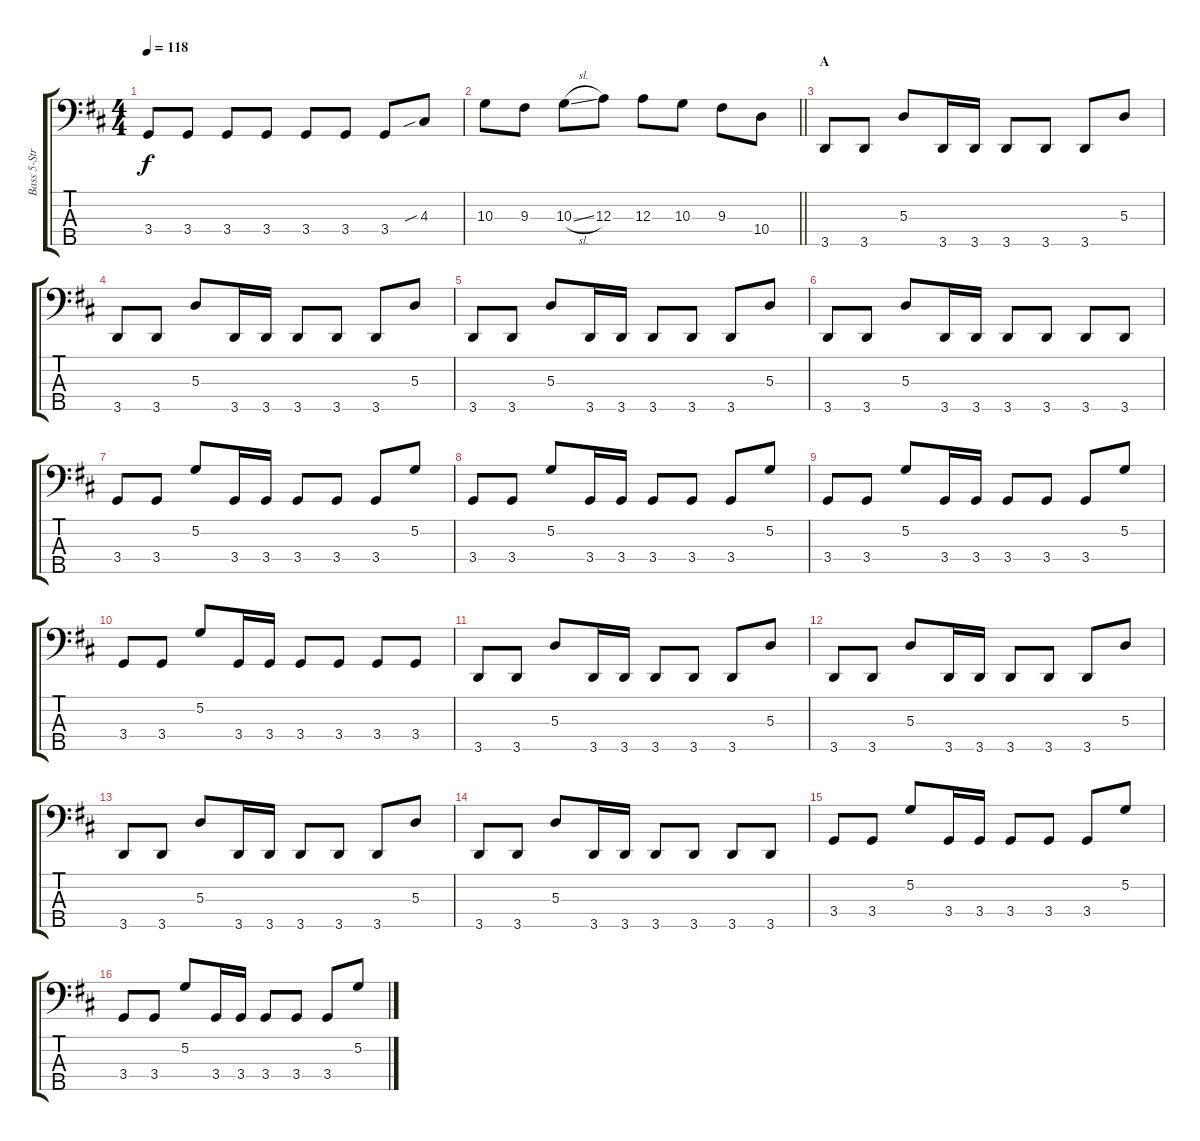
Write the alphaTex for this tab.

\track ("Bass 5-Strings" "Bass 5-Str") {instrument electricbassfinger}
\staff {score tabs}
\tuning (G2 D2 A1 E1 B0) {hide}
\ts (4 4)
\tempo 118
\clef f4
\ks d
3.4.8{dy f} 3.4.8 3.4.8 3.4.8 3.4.8 3.4.8 3.4.8 4.3{sib}.8 |
\barLineRight lightlight
10.3.8 9.3.8 10.3{sl}.8 12.3.8 12.3.8 10.3.8 9.3.8 10.4.8 |
\section ("" "A")
3.5.8 3.5.8 5.3.8 3.5.16 3.5.16 3.5.8 3.5.8 3.5.8 5.3.8 |
3.5.8 3.5.8 5.3.8 3.5.16 3.5.16 3.5.8 3.5.8 3.5.8 5.3.8 |
3.5.8 3.5.8 5.3.8 3.5.16 3.5.16 3.5.8 3.5.8 3.5.8 5.3.8 |
3.5.8 3.5.8 5.3.8 3.5.16 3.5.16 3.5.8 3.5.8 3.5.8 3.5.8 |
3.4.8 3.4.8 5.2.8 3.4.16 3.4.16 3.4.8 3.4.8 3.4.8 5.2.8 |
3.4.8 3.4.8 5.2.8 3.4.16 3.4.16 3.4.8 3.4.8 3.4.8 5.2.8 |
3.4.8 3.4.8 5.2.8 3.4.16 3.4.16 3.4.8 3.4.8 3.4.8 5.2.8 |
3.4.8 3.4.8 5.2.8 3.4.16 3.4.16 3.4.8 3.4.8 3.4.8 3.4.8 |
3.5.8 3.5.8 5.3.8 3.5.16 3.5.16 3.5.8 3.5.8 3.5.8 5.3.8 |
3.5.8 3.5.8 5.3.8 3.5.16 3.5.16 3.5.8 3.5.8 3.5.8 5.3.8 |
3.5.8 3.5.8 5.3.8 3.5.16 3.5.16 3.5.8 3.5.8 3.5.8 5.3.8 |
3.5.8 3.5.8 5.3.8 3.5.16 3.5.16 3.5.8 3.5.8 3.5.8 3.5.8 |
3.4.8 3.4.8 5.2.8 3.4.16 3.4.16 3.4.8 3.4.8 3.4.8 5.2.8 |
3.4.8 3.4.8 5.2.8 3.4.16 3.4.16 3.4.8 3.4.8 3.4.8 5.2.8
